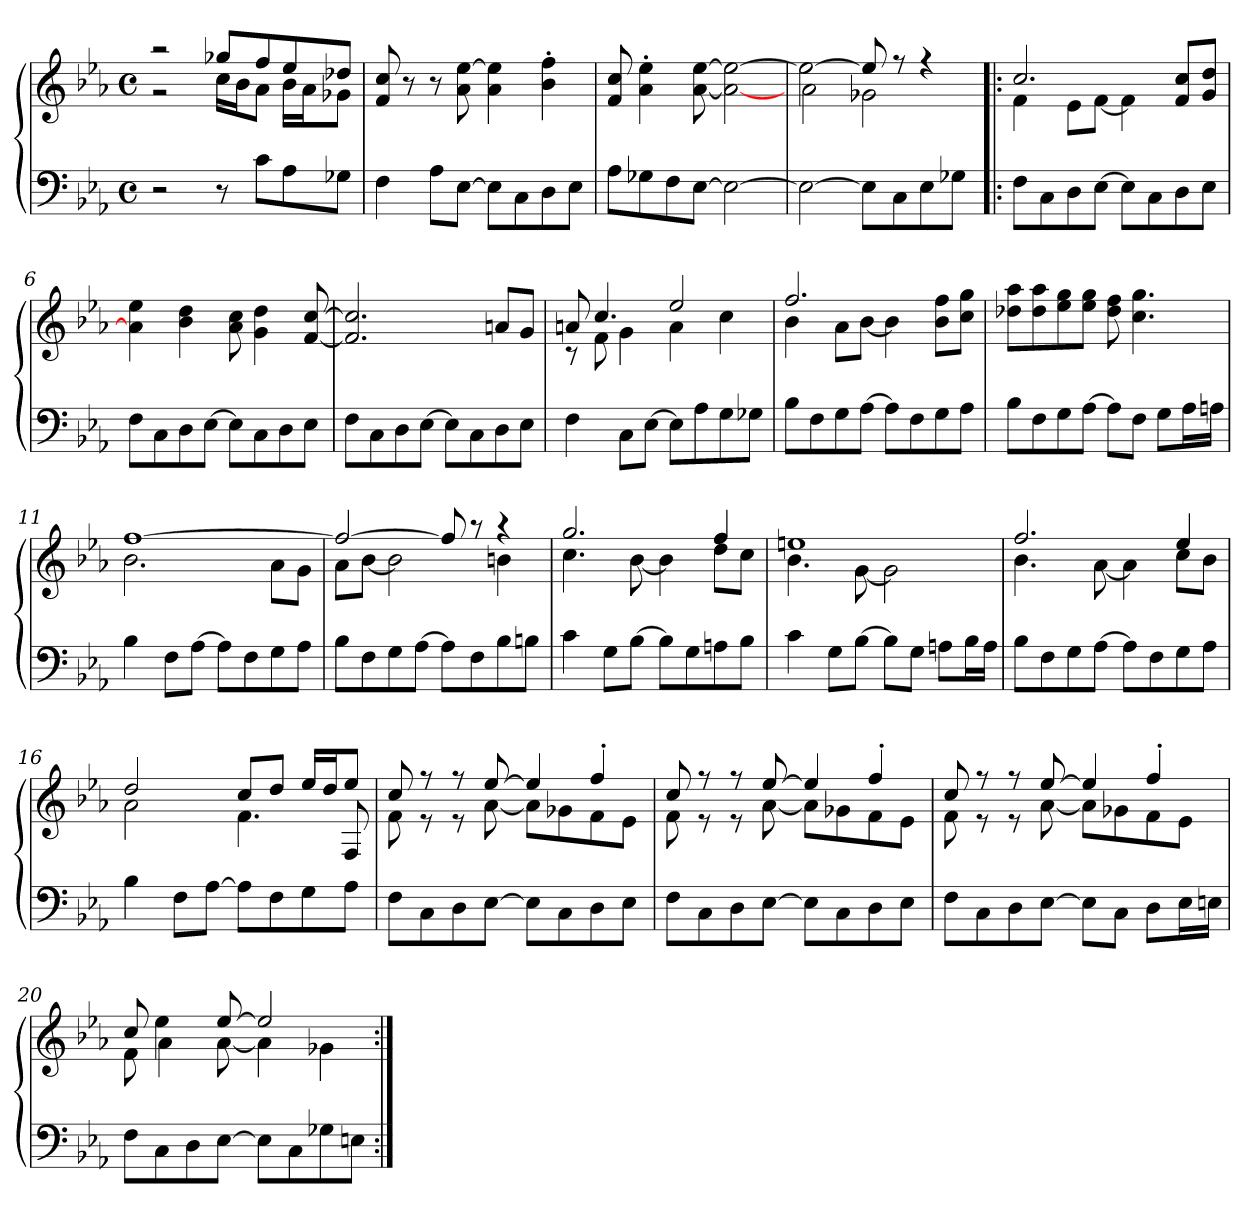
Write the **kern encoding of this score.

**kern	**kern	**dynam
*part1	*part1	*part1
*staff2	*staff1	*staff1/2
*clefF4	*clefG2	*
*k[b-e-a-]	*k[b-e-a-]	*
*M4/4	*M4/4	*
*met(c)	*met(c)	*
=1	=1	=1
*	*^	*
!	!	!	!LO:DY:a
2r	2r	2r	M.M. = 170
8r	8gg-X/L	16cc\LL	.
.	.	16b-\J	.
8c\L	8ff/	8a-\J	.
8A-\	8ee-/	16b-\LL	.
.	.	16a-\J	.
8G-X\J	8dd-X/J	8g-X\J	.
*	*v	*v	*
=2	=2	=2
4F\	8f/ 8cc/	.
.	8r	.
8A-\L	8r	.
[8E-\J	8a-\ [8ee-\	.
8E-\L]	4a-\ 4ee-]\	.
8C\	.	.
8D\	4b-'\ 4ff'\	.
8E-\J	.	.
=3	=3	=3
8A-\L	8f/ 8cc/	.
8G-X\	4a-'\ 4ee-'\	.
8F\	.	.
[8E-\J	[8a-\ [8ee-\	.
2E-\_	2a-_\ 2ee-_\	.
=4	=4	=4
*	*^	*
2E-\_	2ee-\_	2a-\	.
8E-\L]	8ee-/]	2g-X\	.
8C\	8r	.	.
8E-\	4r	.	.
8G-X\J	.	.	.
!!LO:LB:g=z	!!
=5!|:	=5!|:	=5!|:	=5!|:
8F\L	2.cc/	4f\	.
8C\	.	.	.
8D\	.	8e-\L	.
[8E-\J	.	[8f\J	.
8E-\L]	.	4f\]	.
8C\	.	.	.
8D\	8f/ 8cc/L	4ryy	.
8E-\J	8g/ 8dd/J	.	.
*	*v	*v	*
=6	=6	=6
8F\L	4a-]\ 4ee-\	.
8C\	.	.
8D\	4b-\ 4dd\	.
[8E-\J	.	.
8E-\L]	8a-\ 8cc\	.
8C\	4g\ 4dd\	.
8D\	.	.
8E-\J	[8f/ [8cc/	.
=7	=7	=7
8F\L	2.f]/ 2.cc]/	.
8C\	.	.
8D\	.	.
[8E-\J	.	.
8E-\L]	.	.
8C\	.	.
8D\	8an/L	.
8E-\J	8g/J	.
=8	=8	=8
*	*^	*
4F\	8an/	8r	.
.	4.cc/	8f\	.
8C\L	.	4g\	.
[8E-\J	.	.	.
8E-\L]	2ee-/	4a\	.
8A-\	.	.	.
8G\	.	4cc\	.
8G-X\J	.	.	.
!!LO:LB:g=z	!!
=9	=9	=9	=9
8B-\L	2.ff/	4b-\	.
8F\	.	.	.
8G\	.	8a-\L	.
[8A-\J	.	[8b-\J	.
8A-\L]	.	4b-\]	.
8F\	.	.	.
8G\	8b-\ 8ff\L	4ryy	.
8A-\J	8cc\ 8gg\J	.	.
*	*v	*v	*
=10	=10	=10
8B-\L	8dd-X\ 8aa-\L	.
8F\	8dd-\ 8aa-\	.
8G\	8ee-\ 8gg\	.
[8A-\J	8ee-\ 8gg\J	.
8A-\L]	8dd-\ 8ff\	.
8F\J	4.cc\ 4.gg\	.
8G\L	.	.
16A-\L	.	.
16An\JJ	.	.
=11	=11	=11
*	*^	*
4B-\	[1ff	2.b-\	.
8F\L	.	.	.
[8A-\J	.	.	.
8A-\L]	.	.	.
8F\	.	.	.
8G\	.	8a-\L	.
8A-\J	.	8g\J	.
=12	=12	=12	=12
8B-\L	2ff/_	8a-\L	.
8F\	.	[8b-\J	.
8G\	.	2b-\]	.
[8A-\J	.	.	.
8A-\L]	8ff/]	.	.
8F\	8r	.	.
8B-\	4r	4bn\	.
8Bn\J	.	.	.
!!LO:LB:g=z	!!
=13	=13	=13	=13
4c\	2.gg/	4.cc\	.
8G\L	.	.	.
[8B-\J	.	[8b-\	.
8B-\L]	.	4b-\]	.
8G\	.	.	.
8An\	4ff/	8dd\L	.
8B-\J	.	8cc\J	.
=14	=14	=14	=14
4c\	1een	4.b-\	.
8G\L	.	.	.
[8B-\J	.	[8g\	.
8B-\L]	.	2g\]	.
8G\J	.	.	.
8An\L	.	.	.
16B-\L	.	.	.
16A\JJ	.	.	.
=15	=15	=15	=15
8B-\L	2.ff/	4.b-\	.
8F\	.	.	.
8G\	.	.	.
[8A-\J	.	[8a-\	.
8A-\L]	.	4a-\]	.
8F\	.	.	.
8G\	4ee-/	8cc\L	.
8A-\J	.	8b-\J	.
=16	=16	=16	=16
4B-\	2dd/	2a-\	.
8F\L	.	.	.
[8A-\J	.	.	.
8A-\L]	8cc/L	4.f\	.
8F\	8dd/J	.	.
8G\	16ee-/LL	.	.
.	16dd/J	.	.
8A-\J	8ee-/J	8F/	.
!!LO:LB:g=z	!!
=17	=17	=17	=17
8F\L	8cc/	8f\	.
8C\	8r	8r	.
8D\	8r	8r	.
[8E-\J	[8ee-/	[8a-\	.
8E-\L]	4ee-/]	8a-\L]	.
8C\	.	8g-X\	.
8D\	4ff'/	8f\	.
8E-\J	.	8e-\J	.
=18	=18	=18	=18
8F\L	8cc/	8f\	.
8C\	8r	8r	.
8D\	8r	8r	.
[8E-\J	[8ee-/	[8a-\	.
8E-\L]	4ee-/]	8a-\L]	.
8C\	.	8g-X\	.
8D\	4ff'/	8f\	.
8E-\J	.	8e-\J	.
=19	=19	=19	=19
8F\L	8cc/	8f\	.
8C\	8r	8r	.
8D\	8r	8r	.
[8E-\J	[8ee-/	[8a-\	.
8E-\L]	4ee-/]	8a-\L]	.
8C\J	.	8g-X\	.
8D\L	4ff'/	8f\	.
16E-\L	.	8e-\J	.
16En\JJ	.	.	.
!!LO:PB:g=z	!!
=20	=20	=20	=20
8F\L	8cc/	8f\	.
8C\	4ee-\	4a-\	.
8D\	.	.	.
[8E-\J	[8ee-/	[8a-\	.
8E-\L]	2ee-/]	4a-\]	.
8C\	.	.	.
8G-X\	.	4g-X\	.
8En\J	.	.	.
*	*v	*v	*
=:|!	=:|!	=:|!
*-	*-	*-
